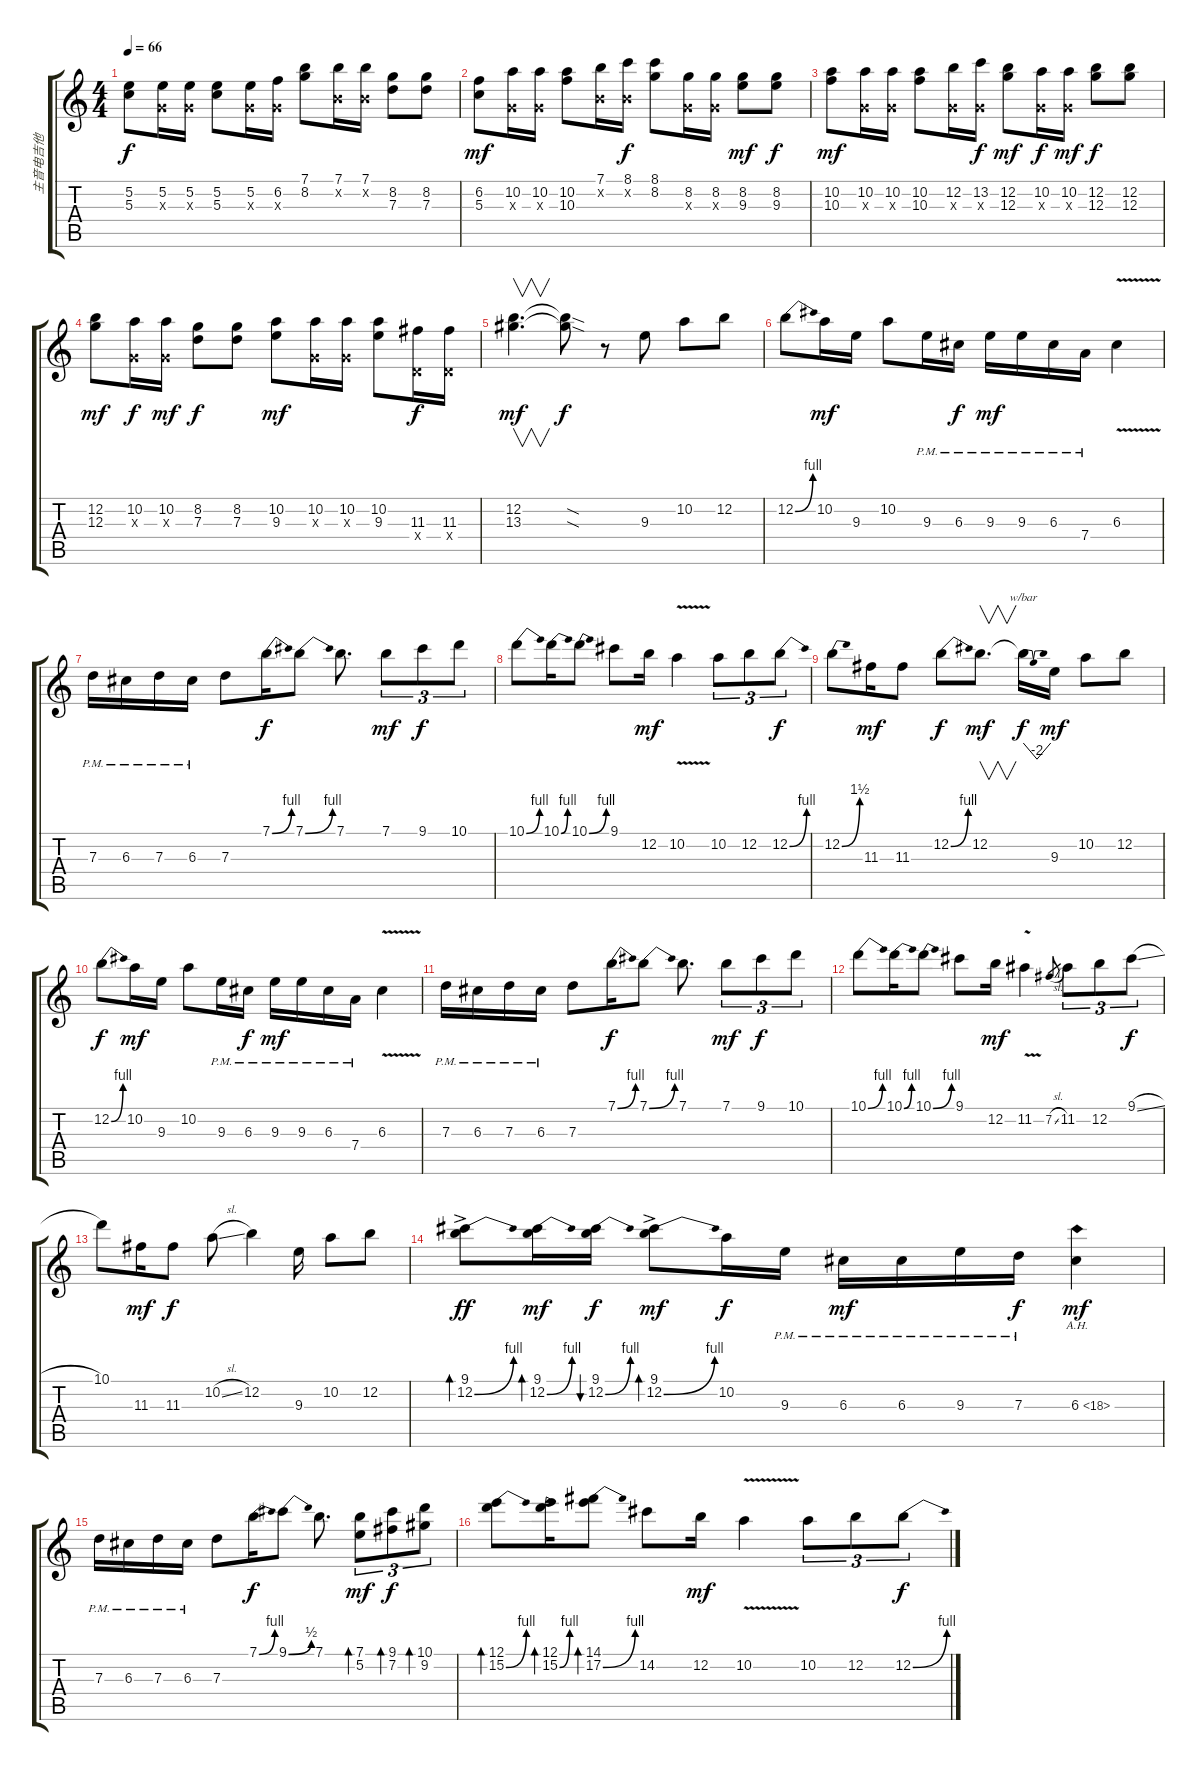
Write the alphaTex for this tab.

\track ("主音电吉他" "主音电吉他") {instrument overdrivenguitar}
\staff {score tabs}
\tuning (E4 B3 G3 D3 A2 E2) {hide}
\ts (4 4)
\tempo 66
\clef g2
\ks c
(5.2 5.3).8{dy f} (5.2 0.3{x}).16 (5.2 0.3{x}).16 (5.2 5.3).8 (5.2 0.3{x}).16 (6.2 0.3{x}).16 (7.1 8.2).8 (7.1 0.2{x}).16 (7.1 0.2{x}).16 (8.2 7.3).8 (8.2 7.3).8 |
(6.2 5.3).8{dy mf} (10.2 0.3{x}).16 (10.2 0.3{x}).16 (10.2 10.3).8 (7.1 0.2{x}).16 (8.1 0.2{x}).16{dy f} (8.1 8.2).8 (8.2 0.3{x}).16 (8.2 0.3{x}).16 (8.2 9.3).8{dy mf} (8.2 9.3).8{dy f} |
(10.2 10.3).8{dy mf} (10.2 0.3{x}).16 (10.2 0.3{x}).16 (10.2 10.3).8 (12.2 0.3{x}).16 (13.2 0.3{x}).16{dy f} (12.2 12.3).8{dy mf} (10.2 0.3{x}).16{dy f} (10.2 0.3{x}).16{dy mf} (12.2 12.3).8{dy f} (12.2 12.3).8 |
(12.2 12.3).8{dy mf} (10.2 0.3{x}).16{dy f} (10.2 0.3{x}).16{dy mf} (8.2 7.3).8{dy f} (8.2 7.3).8 (10.2 9.3).8{dy mf} (10.2 0.3{x}).16 (10.2 0.3{x}).16 (10.2 9.3).8 (11.3 0.4{x}).16{dy f} (11.3 0.4{x}).16 |
(12.2 13.3).4{v d dy mf} (12.2{sod t} 13.3{sod t}).8{dy f} r.8 9.3.8 10.2.8 12.2.8 |
12.2{be (bend 0 0 60 4)}.8 10.2.16{dy mf} 9.3.16 10.2.8 9.3{pm}.16 6.3{pm}.16{dy f} 9.3{pm}.16{dy mf} 9.3{pm}.16 6.3{pm}.16 7.4{pm}.16 6.3{v}.4 |
7.3{pm}.16 6.3{pm}.16 7.3{pm}.16 6.3{pm}.16 7.3.8 7.1{be (bend 0 0 60 4)}.16{dy f} 7.1{be (bend 0 0 60 4)}.8 7.1.8{d} 7.1.8{tu (3 2) dy mf} 9.1.8{tu (3 2) dy f} 10.1.8{tu (3 2)} |
10.1{be (bend 0 0 60 4)}.8 10.1{be (bend 0 0 60 4)}.16 10.1{be (bend 0 0 60 4)}.8 9.1.8 12.2.16{dy mf} 10.2{v}.4 10.2.8{tu (3 2)} 12.2.8{tu (3 2)} 12.2{be (bend 0 0 60 4)}.8{tu (3 2) dy f} |
12.2{be (bend 0 0 60 6)}.8 11.3.16{dy mf} 11.3.8 12.2{be (bend 0 0 60 4)}.8{dy f} 12.2.8{v d dy mf} 12.2{t}.16{tbe (dip default 0 0 30 -8 60 0) dy f} 9.3.16{dy mf} 10.2.8 12.2.8 |
12.2{be (bend 0 0 60 4)}.8{dy f} 10.2.16{dy mf} 9.3.16 10.2.8 9.3{pm}.16 6.3{pm}.16{dy f} 9.3{pm}.16{dy mf} 9.3{pm}.16 6.3{pm}.16 7.4{pm}.16 6.3{v}.4 |
7.3{pm}.16 6.3{pm}.16 7.3{pm}.16 6.3{pm}.16 7.3.8 7.1{be (bend 0 0 60 4)}.16{dy f} 7.1{be (bend 0 0 60 4)}.8 7.1.8{d} 7.1.8{tu (3 2) dy mf} 9.1.8{tu (3 2) dy f} 10.1.8{tu (3 2)} |
10.1{be (bend 0 0 60 4)}.8 10.1{be (bend 0 0 60 4)}.16 10.1{be (bend 0 0 60 4)}.8 9.1.8 12.2.16{dy mf} 11.2{v}.4 7.2{sl}.8{gr} 11.2.8{tu (3 2)} 12.2.8{tu (3 2)} 9.1{sl}.8{tu (3 2) dy f} |
10.1.8 11.3.16{dy mf} 11.3.8{dy f} 10.2{sl}.8 12.2.4 9.3.16 10.2.8 12.2.8 |
(9.1{ac} 12.2{be (bend 0 0 60 4)}).8{bd 60 dy ff} (9.1 12.2{be (bend 0 0 60 4)}).16{bd 60 dy mf} (9.1 12.2{be (bend 0 0 60 4)}).16{bu 60 dy f} (9.1{ac} 12.2{be (bend 0 0 60 4)}).8{bd 60 dy mf} 10.2.16{dy f} 9.3{pm}.16 6.3{pm}.16{dy mf} 6.3{pm}.16 9.3{pm}.16 7.3{pm}.16{dy f} 6.3{ah 12}.4{dy mf} |
7.3{pm}.16 6.3{pm}.16 7.3{pm}.16 6.3{pm}.16 7.3.8 7.1{be (bend 0 0 60 4)}.16{dy f} 9.1{be (bend 0 0 60 2)}.8 7.1.8{d} (7.1 5.2).8{tu (3 2) bd 60 dy mf} (9.1 7.2).8{tu (3 2) bd 60 dy f} (10.1 9.2).8{tu (3 2) bd 60} |
(12.1 15.2{be (bend 0 0 60 4)}).8{bd 60} (12.1 15.2{be (bend 0 0 60 4)}).16{bd 60} (14.1 17.2{be (bend 0 0 60 4)}).8{bd 60} 14.2.8 12.2.16{dy mf} 10.2{v}.4 10.2.8{tu (3 2)} 12.2.8{tu (3 2)} 12.2{be (bend 0 0 60 4)}.8{tu (3 2) dy f}
